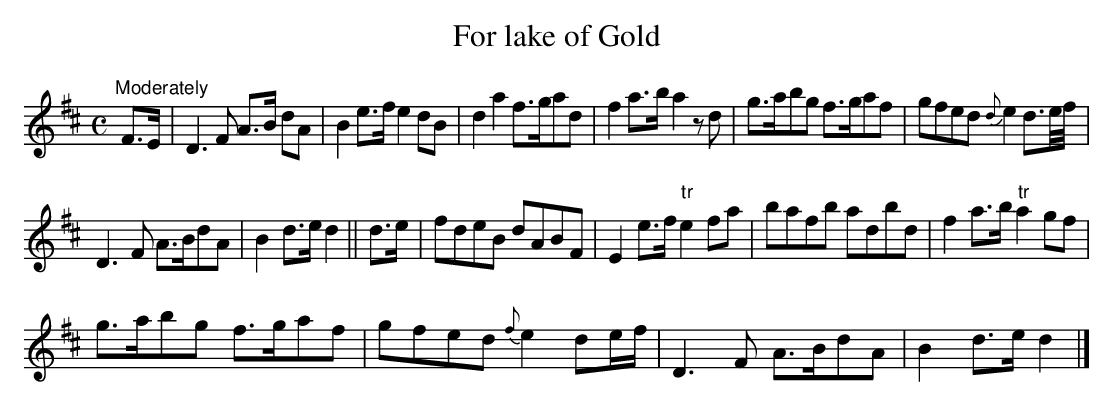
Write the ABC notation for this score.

X:1
T:For lake of Gold
M:C
K:D
"Moderately" F>E|\
D3F A>B dA| B2e>f e2dB| \
d2a2 f>gad| f2a>b a2zd|\
g>abg f>gaf| gfed {d}e2d3/e//f//|
D3F A>BdA| B2d>e d2||\
d>e|\
fdeB dABF| E2e>f "tr"e2fa| bafb adbd| f2a>b "tr"a2gf|
g>abg f>gaf| gfed {f}e2de/f/| D3F A>BdA| B2d>e d2|]
